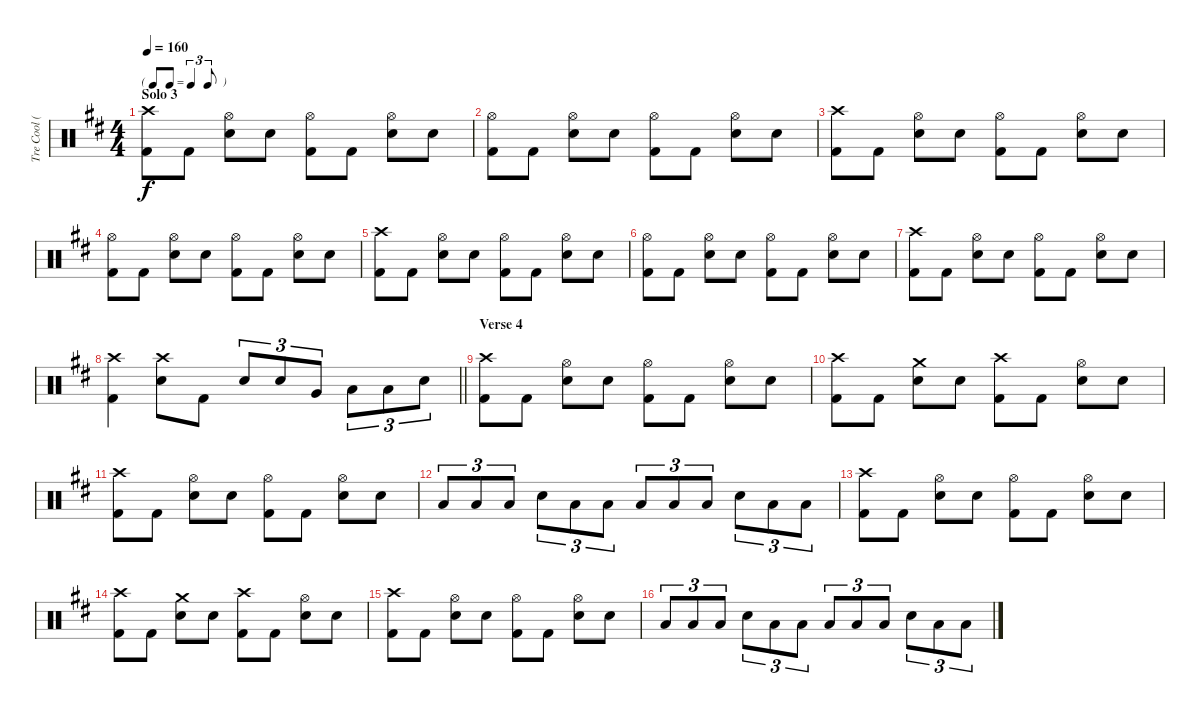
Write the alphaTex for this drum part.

\track ("Tre Cool (Drums)" "Tre Cool (") {instrument percussion}
\staff {score}
\articulation defaults
\ts (4 4)
\tf triplet8th
\section ("" "Solo 3")
\tempo 160
\clef neutral
\ks d
("Crash high (hit)" "Kick (hit) 2").8{dy f} "Kick (hit) 2".8 ("Hi-Hat (open)" "Electric Snare (hit)").8 "Electric Snare (hit)".8 ("Hi-Hat (open)" "Kick (hit) 2").8 "Kick (hit) 2".8 ("Hi-Hat (open)" "Electric Snare (hit)").8 "Electric Snare (hit)".8 |
("Hi-Hat (open)" "Kick (hit) 2").8 "Kick (hit) 2".8 ("Hi-Hat (open)" "Electric Snare (hit)").8 "Electric Snare (hit)".8 ("Hi-Hat (open)" "Kick (hit) 2").8 "Kick (hit) 2".8 ("Hi-Hat (open)" "Electric Snare (hit)").8 "Electric Snare (hit)".8 |
("Crash high (hit)" "Kick (hit) 2").8 "Kick (hit) 2".8 ("Hi-Hat (open)" "Electric Snare (hit)").8 "Electric Snare (hit)".8 ("Hi-Hat (open)" "Kick (hit) 2").8 "Kick (hit) 2".8 ("Hi-Hat (open)" "Electric Snare (hit)").8 "Electric Snare (hit)".8 |
("Hi-Hat (open)" "Kick (hit) 2").8 "Kick (hit) 2".8 ("Hi-Hat (open)" "Electric Snare (hit)").8 "Electric Snare (hit)".8 ("Hi-Hat (open)" "Kick (hit) 2").8 "Kick (hit) 2".8 ("Hi-Hat (open)" "Electric Snare (hit)").8 "Electric Snare (hit)".8 |
("Crash high (hit)" "Kick (hit) 2").8 "Kick (hit) 2".8 ("Hi-Hat (open)" "Electric Snare (hit)").8 "Electric Snare (hit)".8 ("Hi-Hat (open)" "Kick (hit) 2").8 "Kick (hit) 2".8 ("Hi-Hat (open)" "Electric Snare (hit)").8 "Electric Snare (hit)".8 |
("Hi-Hat (open)" "Kick (hit) 2").8 "Kick (hit) 2".8 ("Hi-Hat (open)" "Electric Snare (hit)").8 "Electric Snare (hit)".8 ("Hi-Hat (open)" "Kick (hit) 2").8 "Kick (hit) 2".8 ("Hi-Hat (open)" "Electric Snare (hit)").8 "Electric Snare (hit)".8 |
("Crash high (hit)" "Kick (hit) 2").8 "Kick (hit) 2".8 ("Hi-Hat (open)" "Electric Snare (hit)").8 "Electric Snare (hit)".8 ("Hi-Hat (open)" "Kick (hit) 2").8 "Kick (hit) 2".8 ("Hi-Hat (open)" "Electric Snare (hit)").8 "Electric Snare (hit)".8 |
\barLineRight lightlight
("Crash high (hit)" "Kick (hit) 2").4 ("Crash high (hit)" "Electric Snare (hit)").8 "Kick (hit) 2".8 "Electric Snare (hit)".8{tu (3 2)} "Electric Snare (hit)".8{tu (3 2)} "Very Low Tom (hit)".8{tu (3 2)} "Low Tom (hit)".8{tu (3 2)} "Low Tom (hit)".8{tu (3 2)} "Electric Snare (hit)".8{tu (3 2)} |
\section ("" "Verse 4")
("Crash high (hit)" "Kick (hit) 2").8 "Kick (hit) 2".8 ("Hi-Hat (open)" "Electric Snare (hit)").8 "Electric Snare (hit)".8 ("Hi-Hat (open)" "Kick (hit) 2").8 "Kick (hit) 2".8 ("Hi-Hat (open)" "Electric Snare (hit)").8 "Electric Snare (hit)".8 |
("Crash high (hit)" "Kick (hit) 2").8 "Kick (hit) 2".8 ("Crash medium (hit)" "Electric Snare (hit)").8 "Electric Snare (hit)".8 ("Crash high (hit)" "Kick (hit) 2").8 "Kick (hit) 2".8 ("Hi-Hat (open)" "Electric Snare (hit)").8 "Electric Snare (hit)".8 |
("Crash high (hit)" "Kick (hit) 2").8 "Kick (hit) 2".8 ("Hi-Hat (open)" "Electric Snare (hit)").8 "Electric Snare (hit)".8 ("Hi-Hat (open)" "Kick (hit) 2").8 "Kick (hit) 2".8 ("Hi-Hat (open)" "Electric Snare (hit)").8 "Electric Snare (hit)".8 |
"Low Floor Tom (hit)".8{tu (3 2)} "Low Floor Tom (hit)".8{tu (3 2)} "Low Floor Tom (hit)".8{tu (3 2)} "Electric Snare (hit)".8{tu (3 2)} "Low Floor Tom (hit)".8{tu (3 2)} "Low Floor Tom (hit)".8{tu (3 2)} "Low Floor Tom (hit)".8{tu (3 2)} "Low Floor Tom (hit)".8{tu (3 2)} "Low Floor Tom (hit)".8{tu (3 2)} "Electric Snare (hit)".8{tu (3 2)} "Low Floor Tom (hit)".8{tu (3 2)} "Low Floor Tom (hit)".8{tu (3 2)} |
("Crash high (hit)" "Kick (hit) 2").8 "Kick (hit) 2".8 ("Hi-Hat (open)" "Electric Snare (hit)").8 "Electric Snare (hit)".8 ("Hi-Hat (open)" "Kick (hit) 2").8 "Kick (hit) 2".8 ("Hi-Hat (open)" "Electric Snare (hit)").8 "Electric Snare (hit)".8 |
("Crash high (hit)" "Kick (hit) 2").8 "Kick (hit) 2".8 ("Crash medium (hit)" "Electric Snare (hit)").8 "Electric Snare (hit)".8 ("Crash high (hit)" "Kick (hit) 2").8 "Kick (hit) 2".8 ("Hi-Hat (open)" "Electric Snare (hit)").8 "Electric Snare (hit)".8 |
("Crash high (hit)" "Kick (hit) 2").8 "Kick (hit) 2".8 ("Hi-Hat (open)" "Electric Snare (hit)").8 "Electric Snare (hit)".8 ("Hi-Hat (open)" "Kick (hit) 2").8 "Kick (hit) 2".8 ("Hi-Hat (open)" "Electric Snare (hit)").8 "Electric Snare (hit)".8 |
"Low Floor Tom (hit)".8{tu (3 2)} "Low Floor Tom (hit)".8{tu (3 2)} "Low Floor Tom (hit)".8{tu (3 2)} "Electric Snare (hit)".8{tu (3 2)} "Low Floor Tom (hit)".8{tu (3 2)} "Low Floor Tom (hit)".8{tu (3 2)} "Low Floor Tom (hit)".8{tu (3 2)} "Low Floor Tom (hit)".8{tu (3 2)} "Low Floor Tom (hit)".8{tu (3 2)} "Electric Snare (hit)".8{tu (3 2)} "Low Floor Tom (hit)".8{tu (3 2)} "Low Floor Tom (hit)".8{tu (3 2)}
